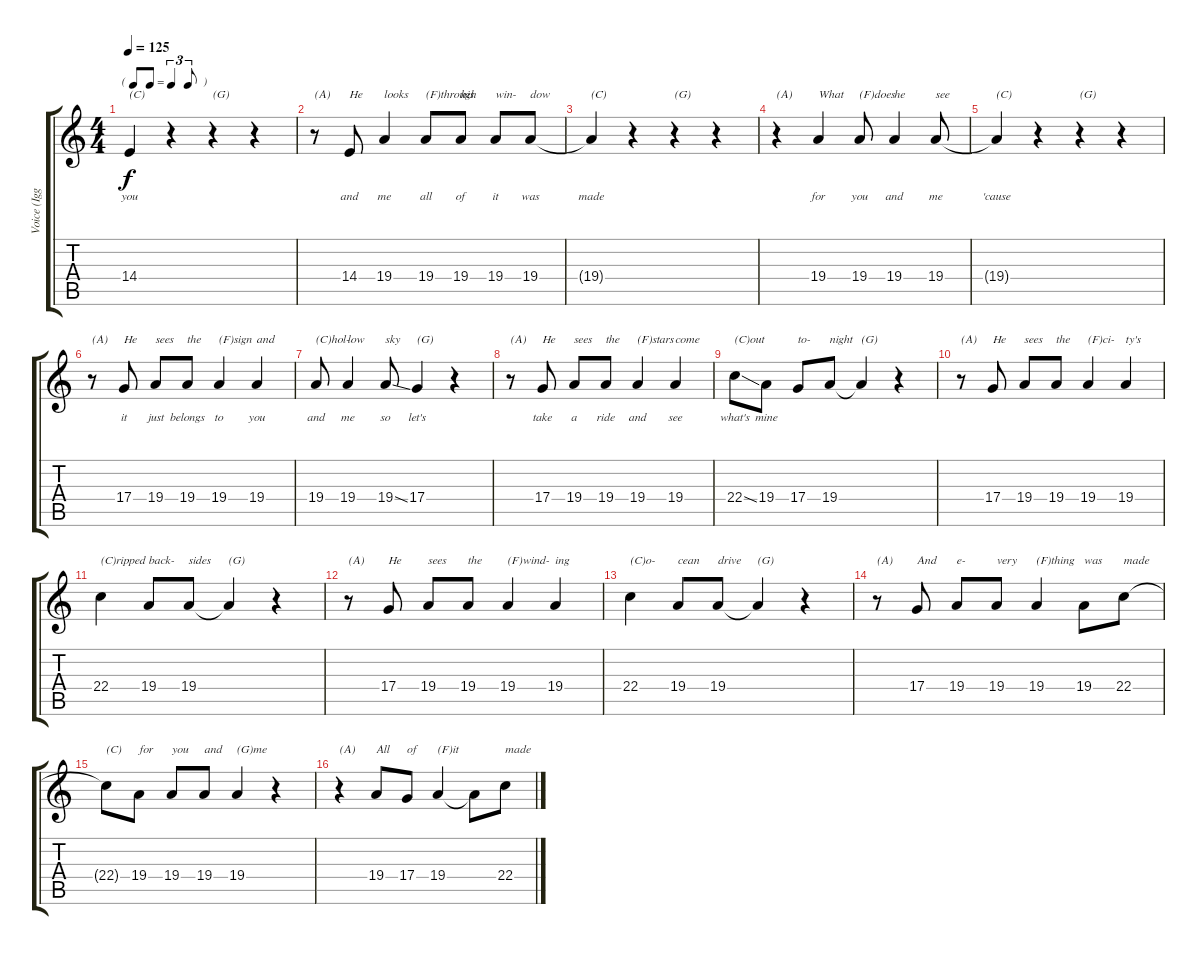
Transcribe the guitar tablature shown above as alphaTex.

\track ("Voice (Iggy)" "Voice (Igg") {instrument steeldrums}
\staff {score tabs}
\tuning (E4 B3 G3 D3 A2 E2) {hide}
\ts (4 4)
\tf triplet8th
\tempo 125
\clef g2
\ks c
14.4{t}.4{txt "(C)" lyrics (0 "you") lyrics (1 "") lyrics (2 "") lyrics (3 "") lyrics (4 "") dy f} r.4 r.4{txt "(G)"} r.4 |
r.8{txt "(A)"} 14.4.8{txt "He" lyrics (0 "and") lyrics (1 "") lyrics (2 "") lyrics (3 "") lyrics (4 "")} 19.4.4{txt "looks" lyrics (0 "me") lyrics (1 "") lyrics (2 "") lyrics (3 "") lyrics (4 "")} 19.4.8{txt "(F)through" lyrics (0 "all") lyrics (1 "") lyrics (2 "") lyrics (3 "") lyrics (4 "")} 19.4.8{txt "his" lyrics (0 "of") lyrics (1 "") lyrics (2 "") lyrics (3 "") lyrics (4 "")} 19.4.8{txt "win-" lyrics (0 "it") lyrics (1 "") lyrics (2 "") lyrics (3 "") lyrics (4 "")} 19.4.8{txt "dow" lyrics (0 "was") lyrics (1 "") lyrics (2 "") lyrics (3 "") lyrics (4 "")} |
19.4{t}.4{txt "(C)" lyrics (0 "made") lyrics (1 "") lyrics (2 "") lyrics (3 "") lyrics (4 "")} r.4 r.4{txt "(G)"} r.4 |
r.4{txt "(A)"} 19.4.4{txt "What" lyrics (0 "for") lyrics (1 "") lyrics (2 "") lyrics (3 "") lyrics (4 "")} 19.4.8{txt "(F)does" lyrics (0 "you") lyrics (1 "") lyrics (2 "") lyrics (3 "") lyrics (4 "")} 19.4.4{txt "he" lyrics (0 "and") lyrics (1 "") lyrics (2 "") lyrics (3 "") lyrics (4 "")} 19.4.8{txt "see" lyrics (0 "me") lyrics (1 "") lyrics (2 "") lyrics (3 "") lyrics (4 "")} |
19.4{t}.4{txt "(C)" lyrics (0 "'cause") lyrics (1 "") lyrics (2 "") lyrics (3 "") lyrics (4 "")} r.4 r.4{txt "(G)"} r.4 |
r.8{txt "(A)"} 17.4.8{txt "He" lyrics (0 "it") lyrics (1 "") lyrics (2 "") lyrics (3 "") lyrics (4 "")} 19.4.8{txt "sees" lyrics (0 "just") lyrics (1 "") lyrics (2 "") lyrics (3 "") lyrics (4 "")} 19.4.8{txt "the" lyrics (0 "belongs") lyrics (1 "") lyrics (2 "") lyrics (3 "") lyrics (4 "")} 19.4.4{txt "(F)sign" lyrics (0 "to") lyrics (1 "") lyrics (2 "") lyrics (3 "") lyrics (4 "")} 19.4.4{txt "and" lyrics (0 "you") lyrics (1 "") lyrics (2 "") lyrics (3 "") lyrics (4 "")} |
19.4.8{txt "(C)hol-" lyrics (0 "and") lyrics (1 "") lyrics (2 "") lyrics (3 "") lyrics (4 "")} 19.4.4{txt "low" lyrics (0 "me") lyrics (1 "") lyrics (2 "") lyrics (3 "") lyrics (4 "")} 19.4{ss}.8{txt "sky" lyrics (0 "so") lyrics (1 "") lyrics (2 "") lyrics (3 "") lyrics (4 "")} 17.4.4{txt "(G)" lyrics (0 "let's") lyrics (1 "") lyrics (2 "") lyrics (3 "") lyrics (4 "")} r.4 |
r.8{txt "(A)"} 17.4.8{txt "He" lyrics (0 "take") lyrics (1 "") lyrics (2 "") lyrics (3 "") lyrics (4 "")} 19.4.8{txt "sees" lyrics (0 "a") lyrics (1 "") lyrics (2 "") lyrics (3 "") lyrics (4 "")} 19.4.8{txt "the" lyrics (0 "ride") lyrics (1 "") lyrics (2 "") lyrics (3 "") lyrics (4 "")} 19.4.4{txt "(F)stars" lyrics (0 "and") lyrics (1 "") lyrics (2 "") lyrics (3 "") lyrics (4 "")} 19.4.4{txt "come" lyrics (0 "see") lyrics (1 "") lyrics (2 "") lyrics (3 "") lyrics (4 "")} |
22.4{ss}.8{txt "(C)out" lyrics (0 "what's") lyrics (1 "") lyrics (2 "") lyrics (3 "") lyrics (4 "")} 19.4.8{lyrics (0 "mine") lyrics (1 "") lyrics (2 "") lyrics (3 "") lyrics (4 "")} 17.4.8{txt "to-"} 19.4.8{txt "night"} 19.4{t}.4{txt "(G)"} r.4 |
r.8{txt "(A)"} 17.4.8{txt "He"} 19.4.8{txt "sees"} 19.4.8{txt "the"} 19.4.4{txt "(F)ci-"} 19.4.4{txt "ty's"} |
22.4.4{txt "(C)ripped"} 19.4.8{txt "back-"} 19.4.8{txt "sides"} 19.4{t}.4{txt "(G)"} r.4 |
r.8{txt "(A)"} 17.4.8{txt "He"} 19.4.8{txt "sees"} 19.4.8{txt "the"} 19.4.4{txt "(F)wind-"} 19.4.4{txt "ing"} |
22.4.4{txt "(C)o-"} 19.4.8{txt "cean"} 19.4.8{txt "drive"} 19.4{t}.4{txt "(G)"} r.4 |
r.8{txt "(A)"} 17.4.8{txt "And"} 19.4.8{txt "e-"} 19.4.8{txt "very"} 19.4.4{txt "(F)thing"} 19.4.8{txt "was"} 22.4.8{txt "made"} |
22.4{t}.8{txt "(C)"} 19.4.8{txt "for"} 19.4.8{txt "you"} 19.4.8{txt "and"} 19.4.4{txt "(G)me"} r.4 |
r.4{txt "(A)"} 19.4.8{txt "All"} 17.4.8{txt "of"} 19.4.4{txt "(F)it"} 19.4{t}.8 22.4.8{txt "made"}
